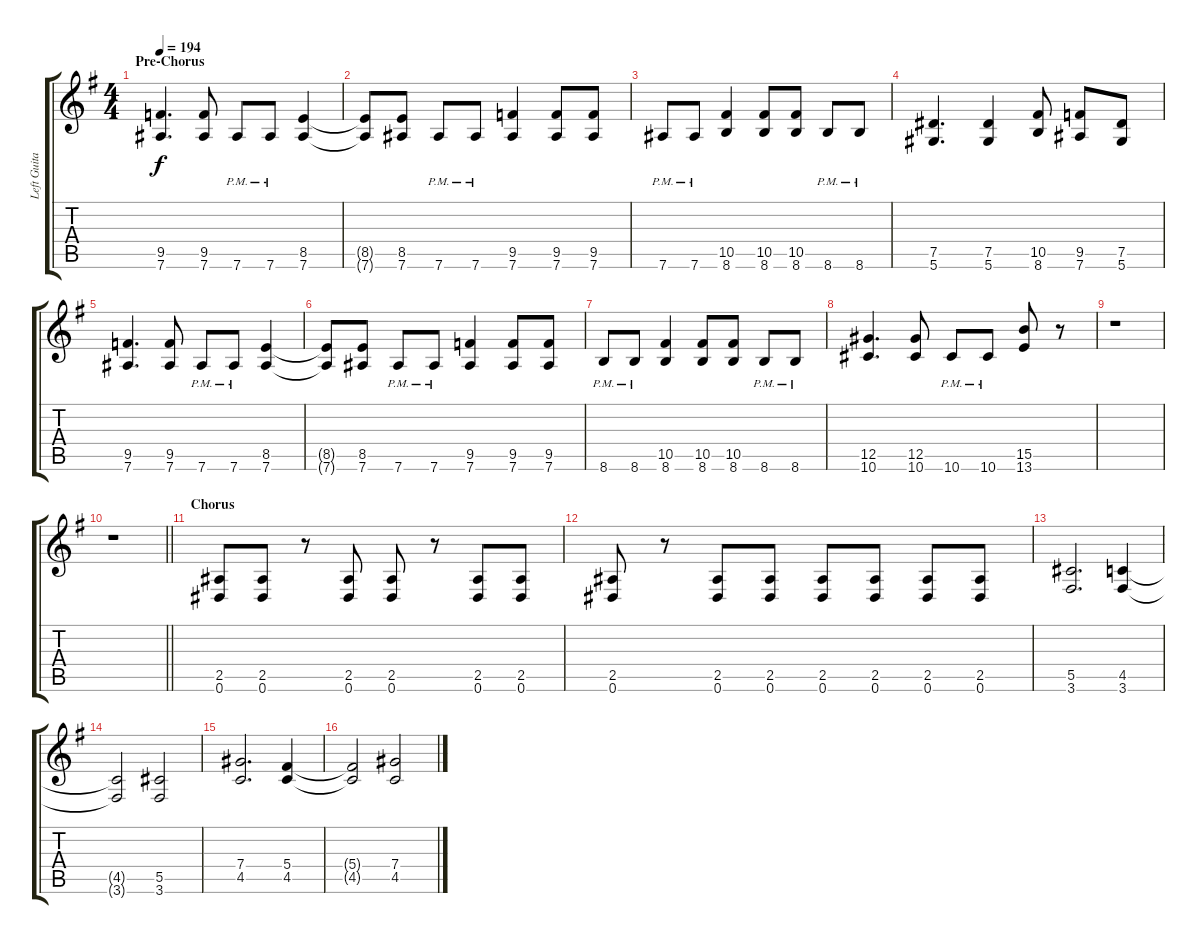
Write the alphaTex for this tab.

\track ("Left Guitar" "Left Guita") {instrument overdrivenguitar}
\staff {score tabs}
\tuning (Eb4 Bb3 Gb3 Db3 Ab2 Eb2) {hide}
\ts (4 4)
\section ("" "Pre-Chorus")
\tempo 194
\clef g2
\ks g
(9.5 7.6).4{d dy f} (9.5 7.6).8 7.6{pm}.8 7.6{pm}.8 (8.5 7.6).4 |
(8.5{t} 7.6{t}).8 (8.5 7.6).8 7.6{pm}.8 7.6{pm}.8 (9.5 7.6).4 (9.5 7.6).8 (9.5 7.6).8 |
7.6{pm}.8 7.6{pm}.8 (10.5 8.6).4 (10.5 8.6).8 (10.5 8.6).8 8.6{pm}.8 8.6{pm}.8 |
(7.5 5.6).4{d} (7.5 5.6).4 (10.5 8.6).8 (9.5 7.6).8 (7.5 5.6).8 |
(9.5 7.6).4{d} (9.5 7.6).8 7.6{pm}.8 7.6{pm}.8 (8.5 7.6).4 |
(8.5{t} 7.6{t}).8 (8.5 7.6).8 7.6{pm}.8 7.6{pm}.8 (9.5 7.6).4 (9.5 7.6).8 (9.5 7.6).8 |
8.6{pm}.8 8.6{pm}.8 (10.5 8.6).4 (10.5 8.6).8 (10.5 8.6).8 8.6{pm}.8 8.6{pm}.8 |
(12.5 10.6).4{d} (12.5 10.6).8 10.6{pm}.8 10.6{pm}.8 (15.5 13.6).8 r.8 |
r.1 |
\barLineRight lightlight
r.1 |
\section ("" "Chorus")
(2.5 0.6).8 (2.5 0.6).8 r.8 (2.5 0.6).8 (2.5 0.6).8 r.8 (2.5 0.6).8 (2.5 0.6).8 |
(2.5 0.6).8 r.8 (2.5 0.6).8 (2.5 0.6).8 (2.5 0.6).8 (2.5 0.6).8 (2.5 0.6).8 (2.5 0.6).8 |
(5.5 3.6).2{d} (4.5 3.6).4 |
(4.5{t} 3.6{t}).2 (5.5 3.6).2 |
(7.4 4.5).2{d} (5.4 4.5).4 |
(5.4{t} 4.5{t}).2 (7.4 4.5).2
